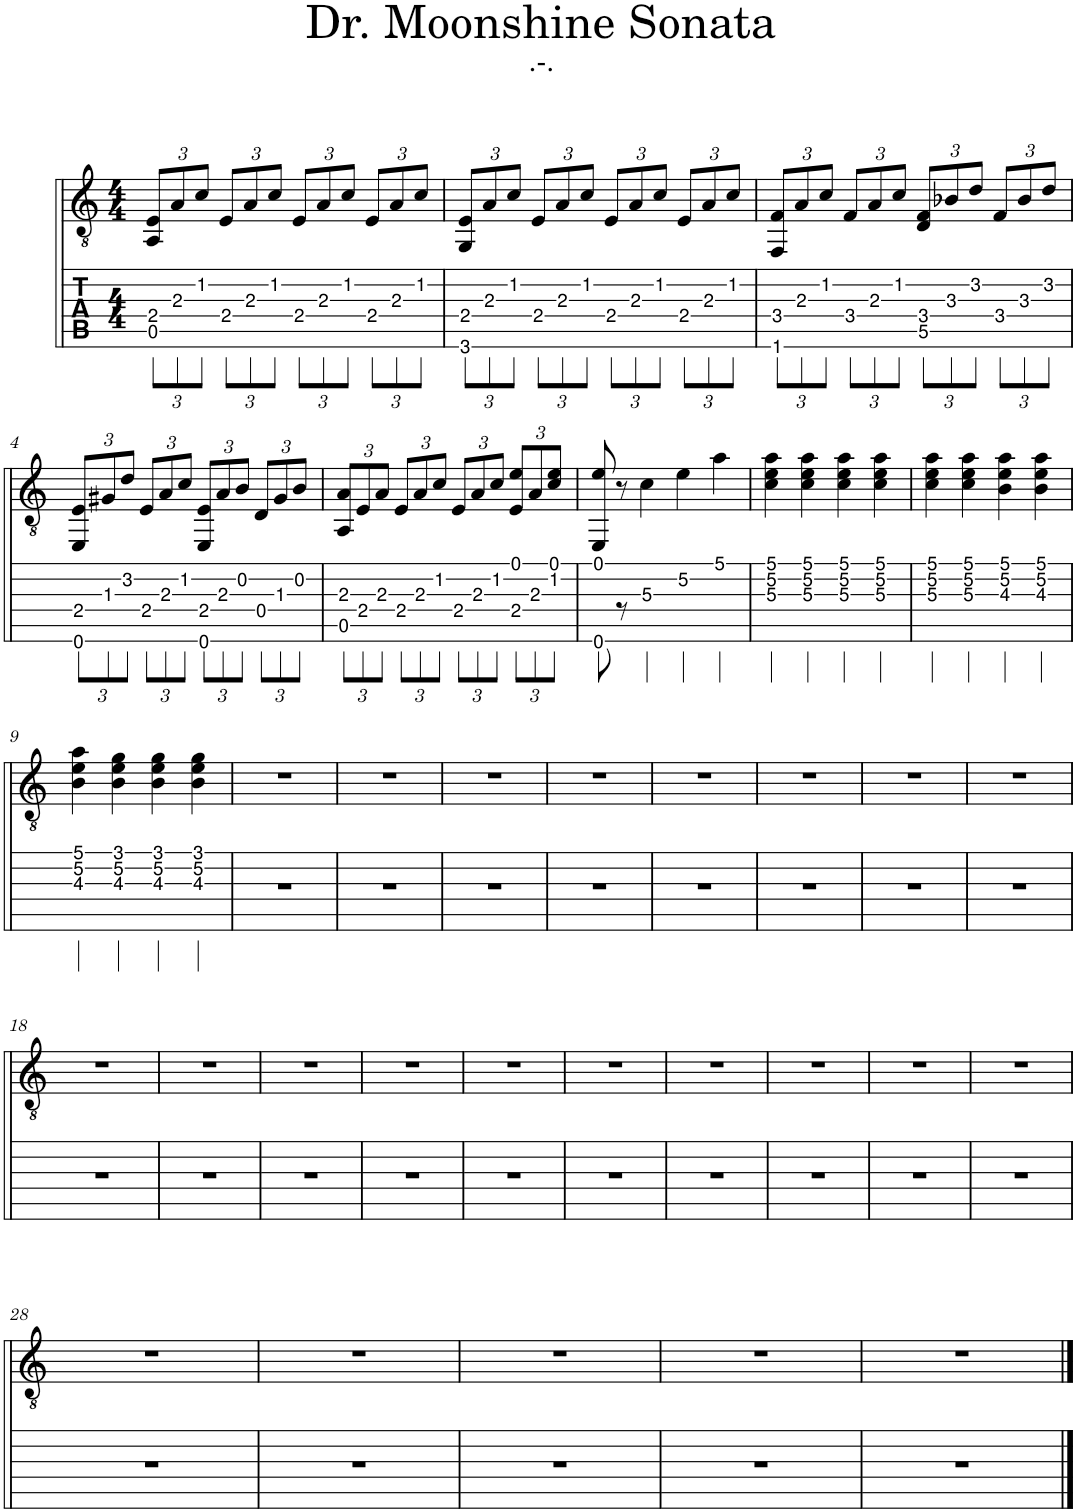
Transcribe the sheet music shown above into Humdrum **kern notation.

**kern	**kern
*part1	*part1
*staff2	*staff1
*I"Akustische Gitarre	*
*I'Git.	*
*stria6	*
*	*clefGv2
*k[]	*k[]
*M4/4	*M4/4
*Xbrackettup	*Xbrackettup
=1	=1
12AA\ 12E\L	12AA/ 12E/L
12A\	12A/
12c\J	12c/J
12E\L	12E/L
12A\	12A/
12c\J	12c/J
12E\L	12E/L
12A\	12A/
12c\J	12c/J
12E\L	12E/L
12A\	12A/
12c\J	12c/J
=2	=2
12GG\ 12E\L	12GG/ 12E/L
12A\	12A/
12c\J	12c/J
12E\L	12E/L
12A\	12A/
12c\J	12c/J
12E\L	12E/L
12A\	12A/
12c\J	12c/J
12E\L	12E/L
12A\	12A/
12c\J	12c/J
=3	=3
12FF\ 12F\L	12FF/ 12F/L
12A\	12A/
12c\J	12c/J
12F\L	12F/L
12A\	12A/
12c\J	12c/J
12D\ 12F\L	12D/ 12F/L
12B-\	12B-X/
12d\J	12d/J
12F\L	12F/L
12B-\	12B-/
12d\J	12d/J
!!LO:LB:g=z
=4	=4
12EE\ 12E\L	12EE/ 12E/L
12G#\	12G#X/
12d\J	12d/J
12E\L	12E/L
12A\	12A/
12c\J	12c/J
12EE\ 12E\L	12EE/ 12E/L
12A\	12A/
12B\J	12B/J
12D\L	12D/L
12G#\	12G#/
12B\J	12B/J
=5	=5
12AA\ 12A\L	12AA/ 12A/L
12E\	12E/
12A\J	12A/J
12E\L	12E/L
12A\	12A/
12c\J	12c/J
12E\L	12E/L
12A\	12A/
12c\J	12c/J
12E\ 12e\L	12E/ 12e/L
12A\	12A/
12c\ 12e\J	12c/ 12e/J
=6	=6
8EE\ 8e\	8EE/ 8e/
8r	8r
4c\	4c\
4e\	4e\
4a\	4a\
=7	=7
4c\ 4e\ 4a\	4c\ 4e\ 4a\
4c\ 4e\ 4a\	4c\ 4e\ 4a\
4c\ 4e\ 4a\	4c\ 4e\ 4a\
4c\ 4e\ 4a\	4c\ 4e\ 4a\
=8	=8
4c\ 4e\ 4a\	4c\ 4e\ 4a\
4c\ 4e\ 4a\	4c\ 4e\ 4a\
4B\ 4e\ 4a\	4B\ 4e\ 4a\
4B\ 4e\ 4a\	4B\ 4e\ 4a\
!!LO:LB:g=z
=9	=9
4B\ 4e\ 4a\	4B\ 4e\ 4a\
4B\ 4e\ 4g\	4B\ 4e\ 4g\
4B\ 4e\ 4g\	4B\ 4e\ 4g\
4B\ 4e\ 4g\	4B\ 4e\ 4g\
=10	=10
1r	1r
=11	=11
1r	1r
=12	=12
1r	1r
=13	=13
1r	1r
=14	=14
1r	1r
=15	=15
1r	1r
=16	=16
1r	1r
=17	=17
1r	1r
!!LO:LB:g=z
=18	=18
1r	1r
=19	=19
1r	1r
=20	=20
1r	1r
=21	=21
1r	1r
=22	=22
1r	1r
=23	=23
1r	1r
=24	=24
1r	1r
=25	=25
1r	1r
=26	=26
1r	1r
=27	=27
1r	1r
!!LO:LB:g=z
=28	=28
1r	1r
=29	=29
1r	1r
=30	=30
1r	1r
=31	=31
1r	1r
=32	=32
1r	1r
==	==
*-	*-
